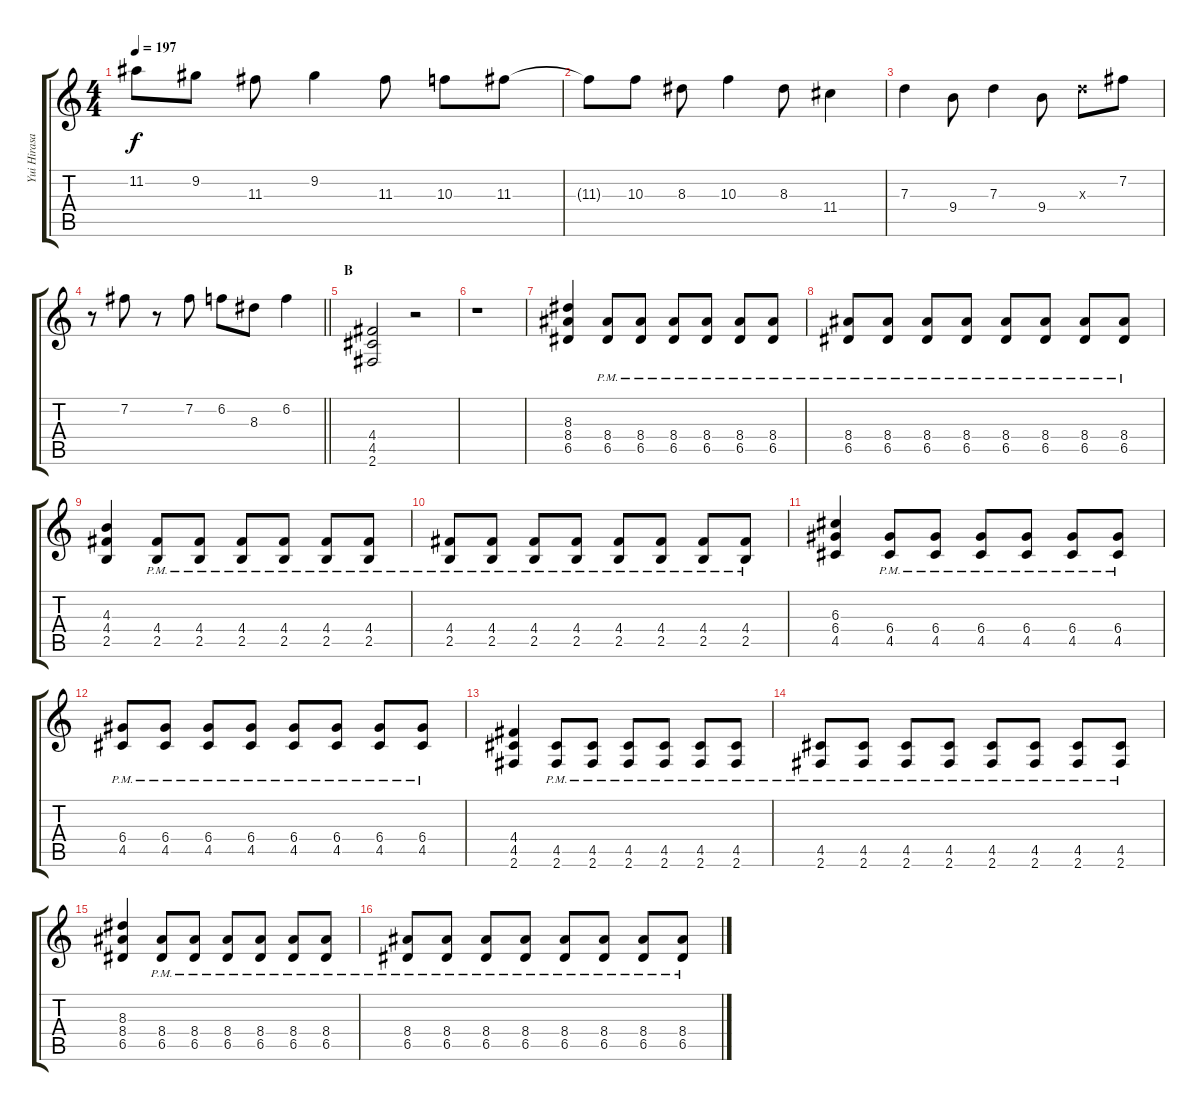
\track ("Yui Hirasawa" "Yui Hirasa") {instrument distortionguitar}
\staff {score tabs}
\tuning (E4 B3 G3 D3 A2 E2) {hide}
\ts (4 4)
\tempo 197
\clef g2
\ks c
11.2.8{dy f} 9.2.8 11.3.8 9.2.4 11.3.8 10.3.8 11.3.8 |
11.3{t}.8 10.3.8 8.3.8 10.3.4 8.3.8 11.4.4 |
7.3.4 9.4.8 7.3.4 9.4.8 7.3{x}.8 7.2.8 |
\barLineRight lightlight
r.8 7.2.8 r.8 7.2.8 6.2.8 8.3.8 6.2.4 |
\section ("" "B")
(4.4 4.5 2.6).2 r.2 |
r.1 |
(8.3 8.4 6.5).4 (8.4{pm} 6.5{pm}).8 (8.4{pm} 6.5{pm}).8 (8.4{pm} 6.5{pm}).8 (8.4{pm} 6.5{pm}).8 (8.4{pm} 6.5{pm}).8 (8.4{pm} 6.5{pm}).8 |
(8.4{pm} 6.5{pm}).8 (8.4{pm} 6.5{pm}).8 (8.4{pm} 6.5{pm}).8 (8.4{pm} 6.5{pm}).8 (8.4{pm} 6.5{pm}).8 (8.4{pm} 6.5{pm}).8 (8.4{pm} 6.5{pm}).8 (8.4{pm} 6.5{pm}).8 |
(4.3 4.4 2.5).4 (4.4{pm} 2.5{pm}).8 (4.4{pm} 2.5{pm}).8 (4.4{pm} 2.5{pm}).8 (4.4{pm} 2.5{pm}).8 (4.4{pm} 2.5{pm}).8 (4.4{pm} 2.5{pm}).8 |
(4.4{pm} 2.5{pm}).8 (4.4{pm} 2.5{pm}).8 (4.4{pm} 2.5{pm}).8 (4.4{pm} 2.5{pm}).8 (4.4{pm} 2.5{pm}).8 (4.4{pm} 2.5{pm}).8 (4.4{pm} 2.5{pm}).8 (4.4{pm} 2.5{pm}).8 |
(6.3 6.4 4.5).4 (6.4{pm} 4.5{pm}).8 (6.4{pm} 4.5{pm}).8 (6.4{pm} 4.5{pm}).8 (6.4{pm} 4.5{pm}).8 (6.4{pm} 4.5{pm}).8 (6.4{pm} 4.5{pm}).8 |
(6.4{pm} 4.5{pm}).8 (6.4{pm} 4.5{pm}).8 (6.4{pm} 4.5{pm}).8 (6.4{pm} 4.5{pm}).8 (6.4{pm} 4.5{pm}).8 (6.4{pm} 4.5{pm}).8 (6.4{pm} 4.5{pm}).8 (6.4{pm} 4.5{pm}).8 |
(4.4 4.5 2.6).4 (4.5{pm} 2.6{pm}).8 (4.5{pm} 2.6{pm}).8 (4.5{pm} 2.6{pm}).8 (4.5{pm} 2.6{pm}).8 (4.5{pm} 2.6{pm}).8 (4.5{pm} 2.6{pm}).8 |
(4.5{pm} 2.6{pm}).8 (4.5{pm} 2.6{pm}).8 (4.5{pm} 2.6{pm}).8 (4.5{pm} 2.6{pm}).8 (4.5{pm} 2.6{pm}).8 (4.5{pm} 2.6{pm}).8 (4.5{pm} 2.6{pm}).8 (4.5{pm} 2.6{pm}).8 |
(8.3 8.4 6.5).4 (8.4{pm} 6.5{pm}).8 (8.4{pm} 6.5{pm}).8 (8.4{pm} 6.5{pm}).8 (8.4{pm} 6.5{pm}).8 (8.4{pm} 6.5{pm}).8 (8.4{pm} 6.5{pm}).8 |
(8.4{pm} 6.5{pm}).8 (8.4{pm} 6.5{pm}).8 (8.4{pm} 6.5{pm}).8 (8.4{pm} 6.5{pm}).8 (8.4{pm} 6.5{pm}).8 (8.4{pm} 6.5{pm}).8 (8.4{pm} 6.5{pm}).8 (8.4{pm} 6.5{pm}).8
